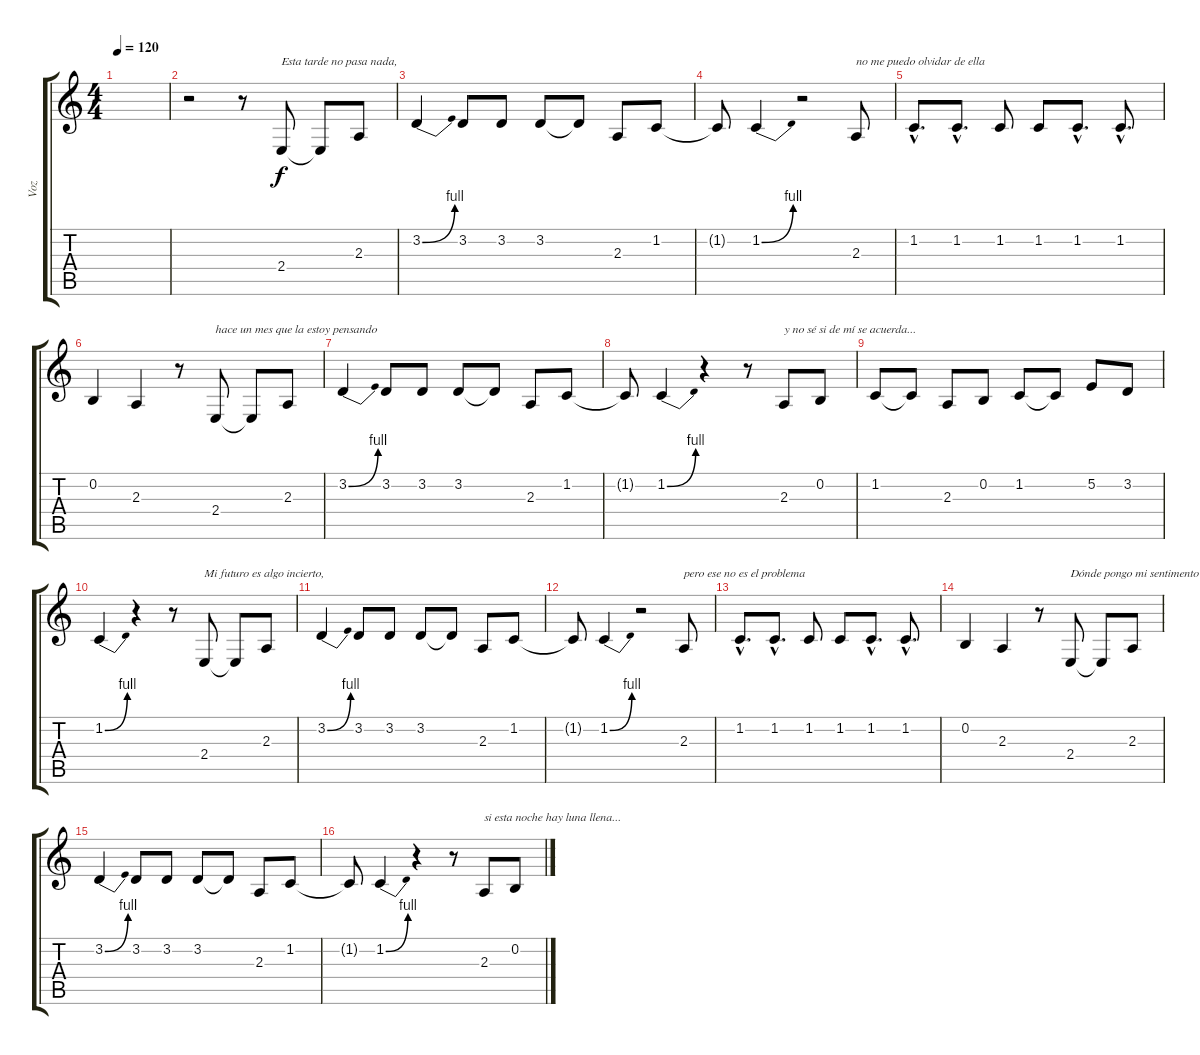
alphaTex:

\track ("Voz" "Voz") {instrument lead2sawtooth}
\staff {score tabs}
\tuning (E4 B3 G3 D3 A2 E2) {hide}
\ts (4 4)
\tempo 120
\clef g2
\ks c
|
r.2 r.8 2.4.8{txt "Esta tarde no pasa nada,"} 2.4{t}.8 2.3.8 |
3.2{be (bend 0 0 60 4)}.4 3.2.8 3.2.8 3.2.8 3.2{t}.8 2.3.8 1.2.8 |
1.2{t}.8 1.2{be (bend 0 0 60 4)}.4 r.2 2.3.8{txt "no me puedo olvidar de ella"} |
1.2{hac}.8{d} 1.2{hac}.8{d} 1.2.8 1.2.8 1.2{hac}.8{d} 1.2{hac}.8{d} |
0.2.4 2.3.4 r.8 2.4.8{txt "hace un mes que la estoy pensando"} 2.4{t}.8 2.3.8 |
3.2{be (bend 0 0 60 4)}.4 3.2.8 3.2.8 3.2.8 3.2{t}.8 2.3.8 1.2.8 |
1.2{t}.8 1.2{be (bend 0 0 60 4)}.4 r.4 r.8 2.3.8{txt "y no sé si de mí se acuerda..."} 0.2.8 |
1.2.8 1.2{t}.8 2.3.8 0.2.8 1.2.8 1.2{t}.8 5.2.8 3.2.8 |
1.2{be (bend 0 0 60 4)}.4 r.4 r.8 2.4.8{txt "Mi futuro es algo incierto,"} 2.4{t}.8 2.3.8 |
3.2{be (bend 0 0 60 4)}.4 3.2.8 3.2.8 3.2.8 3.2{t}.8 2.3.8 1.2.8 |
1.2{t}.8 1.2{be (bend 0 0 60 4)}.4 r.2 2.3.8{txt "pero ese no es el problema"} |
1.2{hac}.8{d} 1.2{hac}.8{d} 1.2.8 1.2.8 1.2{hac}.8{d} 1.2{hac}.8{d} |
0.2.4 2.3.4 r.8 2.4.8{txt "Dónde pongo mi sentimento"} 2.4{t}.8 2.3.8 |
3.2{be (bend 0 0 60 4)}.4 3.2.8 3.2.8 3.2.8 3.2{t}.8 2.3.8 1.2.8 |
1.2{t}.8 1.2{be (bend 0 0 60 4)}.4 r.4 r.8 2.3.8{txt "si esta noche hay luna llena..."} 0.2.8
